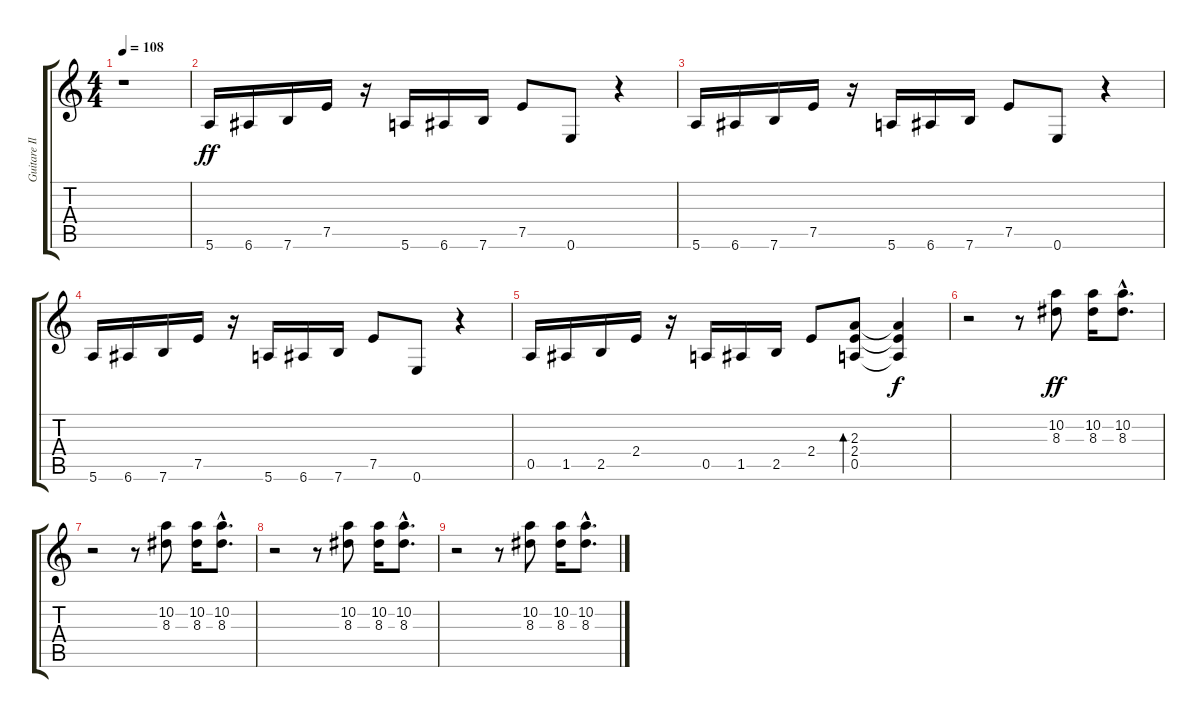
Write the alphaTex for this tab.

\track ("Guitare Il" "Guitare Il") {instrument overdrivenguitar}
\staff {score tabs}
\tuning (E4 B3 G3 D3 A2 E2) {hide}
\ts (4 4)
\tempo 108
\clef g2
\ks c
r.1{dy ff} |
5.6.16 6.6.16 7.6.16 7.5.16 r.16 5.6.16 6.6.16 7.6.16 7.5.8 0.6.8 r.4 |
5.6.16 6.6.16 7.6.16 7.5.16 r.16 5.6.16 6.6.16 7.6.16 7.5.8 0.6.8 r.4 |
5.6.16 6.6.16 7.6.16 7.5.16 r.16 5.6.16 6.6.16 7.6.16 7.5.8 0.6.8 r.4 |
0.5.16 1.5.16 2.5.16 2.4.16 r.16 0.5.16 1.5.16 2.5.16 2.4.8 (2.3 2.4 0.5).8{bd 240} (2.3{t} 2.4{t} 0.5{t}).4{dy f} |
r.2 r.8 (10.2 8.3).8{dy ff} (10.2 8.3).16 (10.2{hac} 8.3{hac}).8{d} |
r.2 r.8 (10.2 8.3).8 (10.2 8.3).16 (10.2{hac} 8.3{hac}).8{d} |
r.2 r.8 (10.2 8.3).8 (10.2 8.3).16 (10.2{hac} 8.3{hac}).8{d} |
r.2 r.8 (10.2 8.3).8 (10.2 8.3).16 (10.2{hac} 8.3{hac}).8{d}
